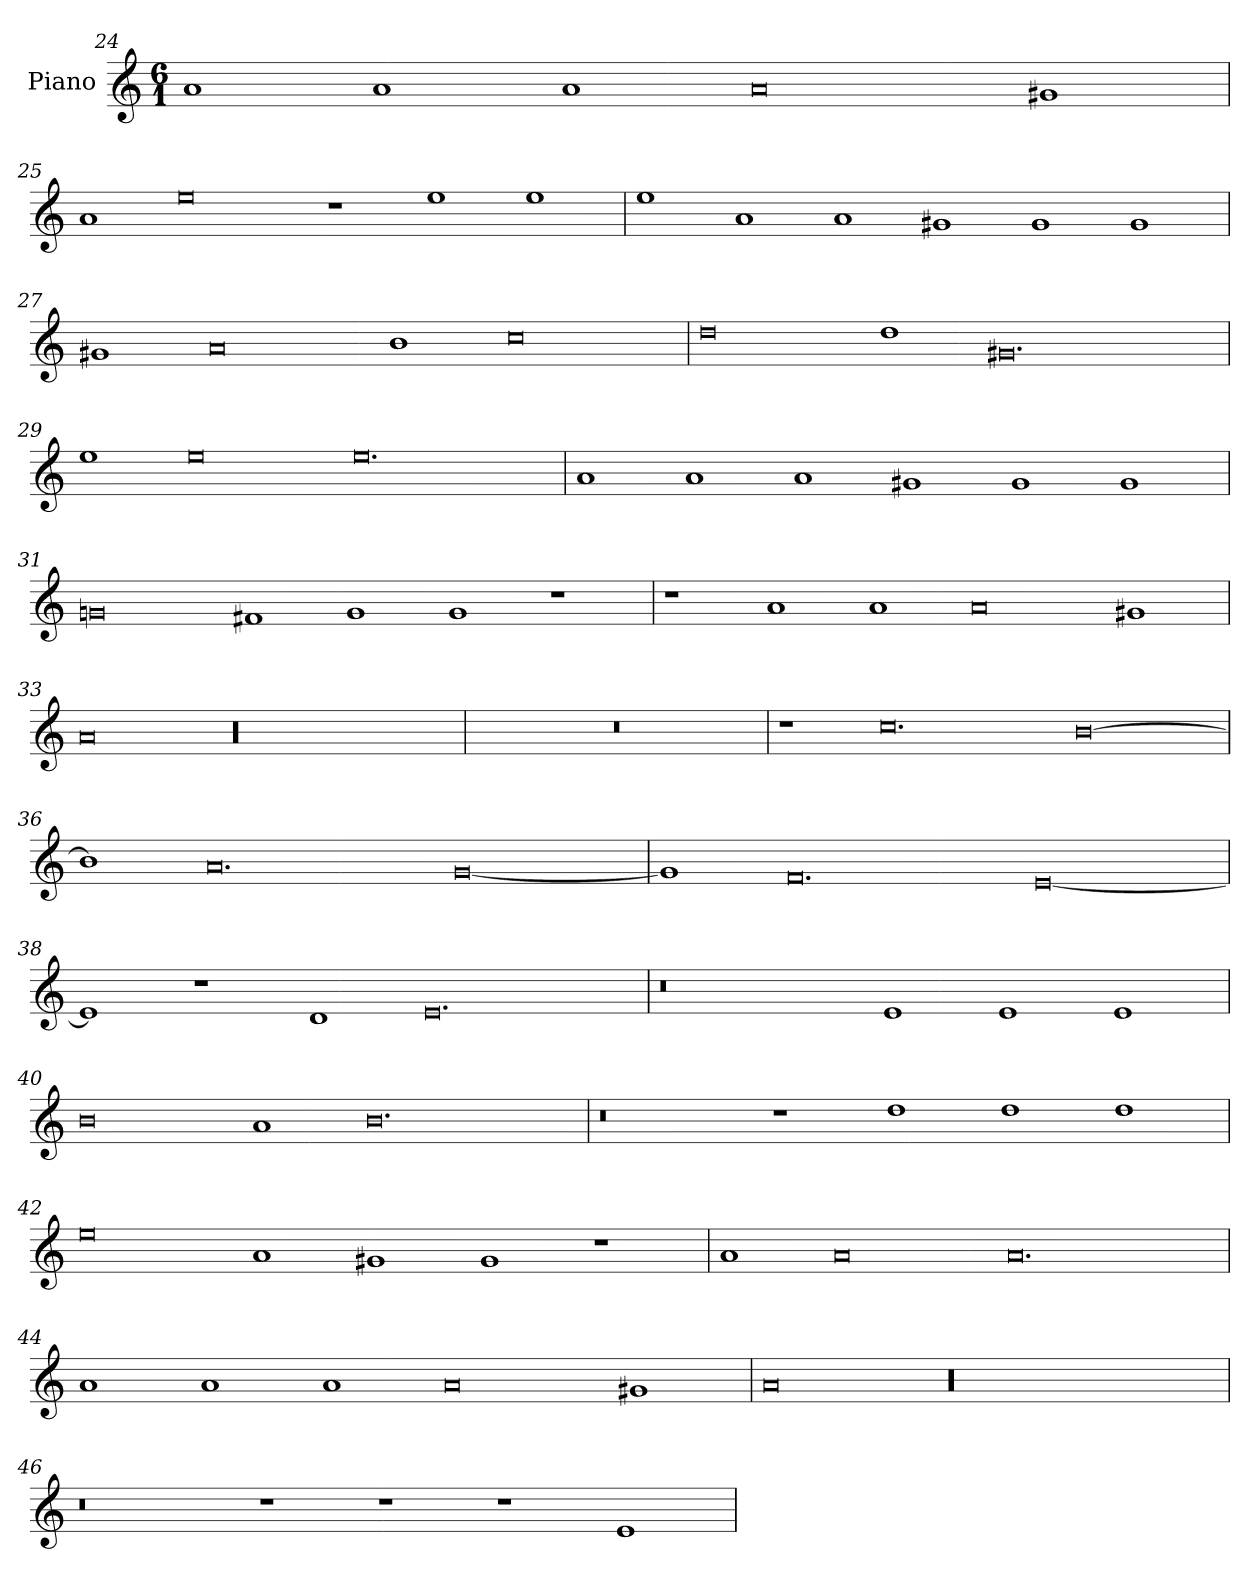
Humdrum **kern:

**kern
*part1
*staff1
*I"Piano
*I'Pno.
*clefG2
*k[]
*M6/1
=24
1a
1a
1a
0a
1g#X
=25
1a
0ee
1r
1ee
1ee
=26
1ee
1a
1a
1g#X
1g#
1g#
=27
1g#X
0a
1b
0cc
=28
0dd
1dd
0.g#X
=29
1ee
0ee
0.ee
!!LO:LB:g=z
=30
1a
1a
1a
1g#X
1g#
1g#
=31
0gn
1f#X
1g
1g
1r
=32
1r
1a
1a
0a
1g#X
=33
0a
00r
=34
00.r
=35
1r
0.cc
[0b
=36
1b]
0.a
[0g
!!LO:LB:g=z
=37
1g]
0.f
[0e
=38
1e]
1r
1d
0.e
=39
0.r
1e
1e
1e
=40
0b
1a
0.b
=41
0r
1r
1dd
1dd
1dd
=42
0ee
1a
1g#X
1g#
1r
=43
1a
0a
0.a
!!LO:LB:g=z
=44
1a
1a
1a
0a
1g#X
=45
0a
00r
=46
0r
1r
1r
1r
1e
=
*-
